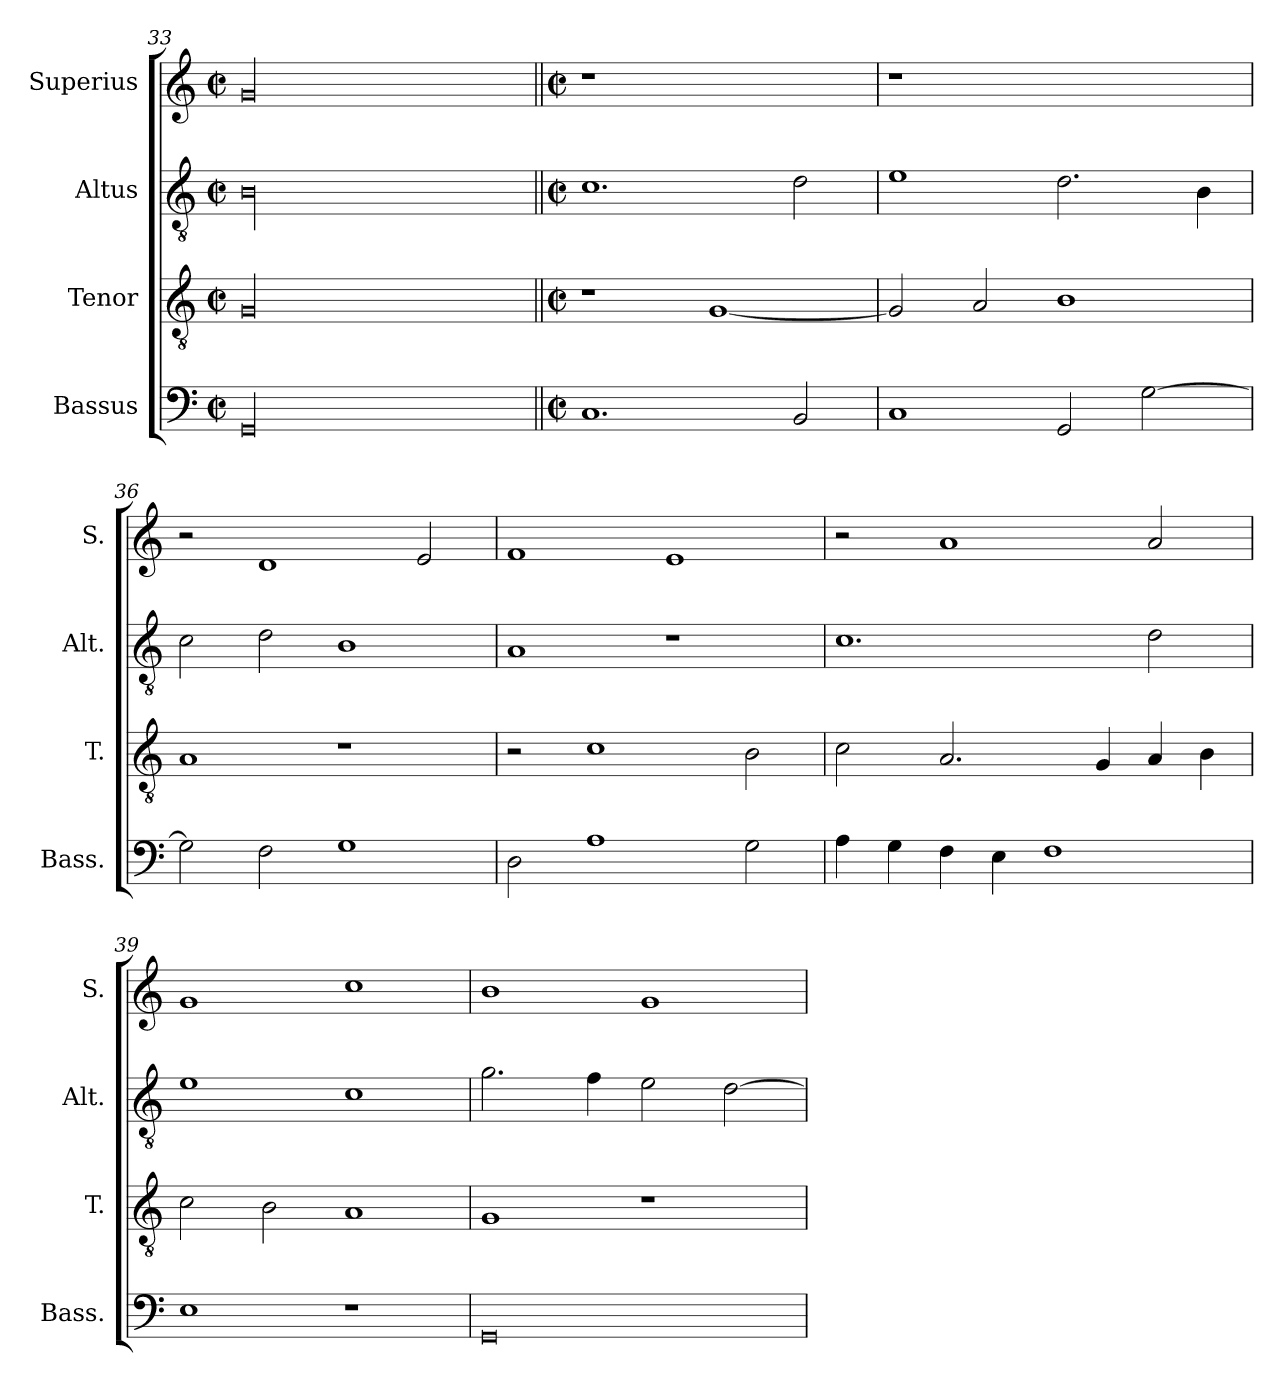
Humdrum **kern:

**kern	**kern	**kern	**kern
*part4	*part3	*part2	*part1
*staff4	*staff3	*staff2	*staff1
*I"Bassus	*I"Tenor	*I"Altus	*I"Superius
*I'Bass.	*I'T.	*I'Alt.	*I'S.
*clefF4	*clefGv2	*clefGv2	*clefG2
*	*ITrd7c12	*ITrd7c12	*
*k[]	*k[]	*k[]	*k[]
*C:	*C:	*C:	*C:
*M2/2	*M2/2	*M2/2	*M2/2
*met(c|)	*met(c|)	*met(c|)	*met(c|)
=33	=33	=33	=33
00GGi	00GGi	00BBi	00gi
!!LO:LB:g=z
=34||	=34||	=34||	=34||
*M2/2	*M2/2	*M2/2	*M2/2
*met(c|)	*met(c|)	*met(c|)	*met(c|)
!	!	!	!LO:N:vis=1
1.Ci	1r	1.Ci	1r
.	[<1GGi	.	1ryy
2BBi/	.	2Di\	.
=35	=35	=35	=35
!	!	!	!LO:N:vis=1
1Ci	2GGi/]	1Ei	1r
.	2AAi/	.	.
2GGi/	1BBi	2.Di\	1ryy
[>2Gi\	.	.	.
.	.	4BBi\	.
=36	=36	=36	=36
2Gi\]	1AAi	2Ci\	2r
2Fi\	.	2Di\	1di
1Gi	1r	1BBi	.
.	.	.	2ei/
=37	=37	=37	=37
2Di\	2r	1AAi	1fi
1Ai	1Ci	.	.
.	.	1r	1ei
2Gi\	2BBi\	.	.
=38	=38	=38	=38
4Ai\	2Ci\	1.Ci	2r
4Gi\	.	.	.
4Fi\	2.AAi/	.	1ai
4Ei\	.	.	.
1Fi	.	.	.
.	4GGi/	.	.
.	4AAi/	2Di\	2ai/
.	4BBi\	.	.
!!LO:LB:g=z
=39	=39	=39	=39
1Ei	2Ci\	1Ei	1gi
.	2BBi\	.	.
1r	1AAi	1Ci	1cci
=40	=40	=40	=40
0GGi	1GGi	2.Gi\	1bi
.	.	4Fi\	.
.	1r	2Ei\	1gi
.	.	[>2Di\	.
=	=	=	=
*-	*-	*-	*-
